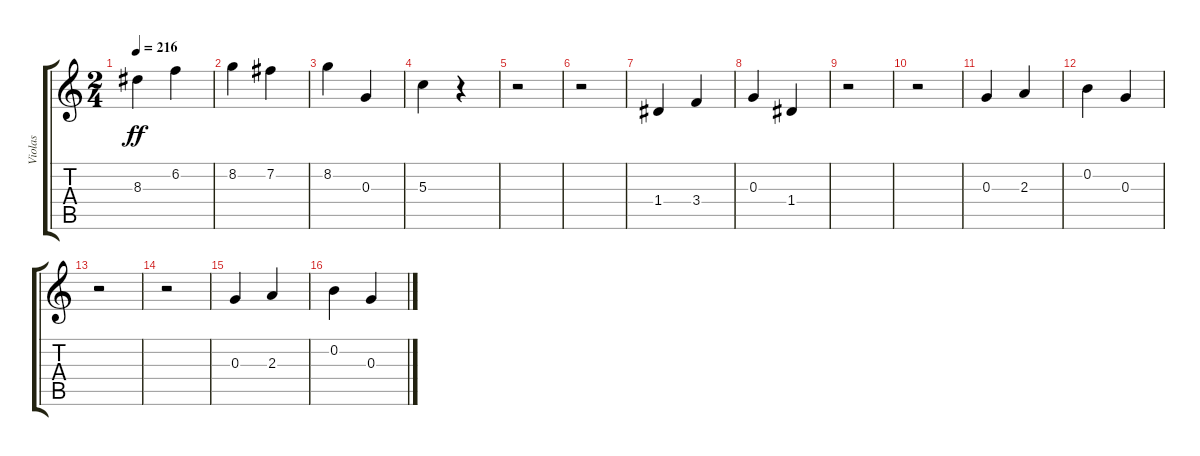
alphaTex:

\track ("Violas" "Violas") {instrument contrabass}
\staff {score tabs}
\tuning (E4 B3 G3 D3 A2 E2) {hide}
\ts (2 4)
\tempo 216
\clef g2
\ks c
8.3.4{dy ff} 6.2.4 |
8.2.4 7.2.4 |
8.2.4 0.3.4 |
5.3.4 r.4 |
r.2 |
r.2 |
1.4.4 3.4.4 |
0.3.4 1.4.4 |
r.2 |
r.2 |
0.3.4 2.3.4 |
0.2.4 0.3.4 |
r.2 |
r.2 |
0.3.4 2.3.4 |
0.2.4 0.3.4
